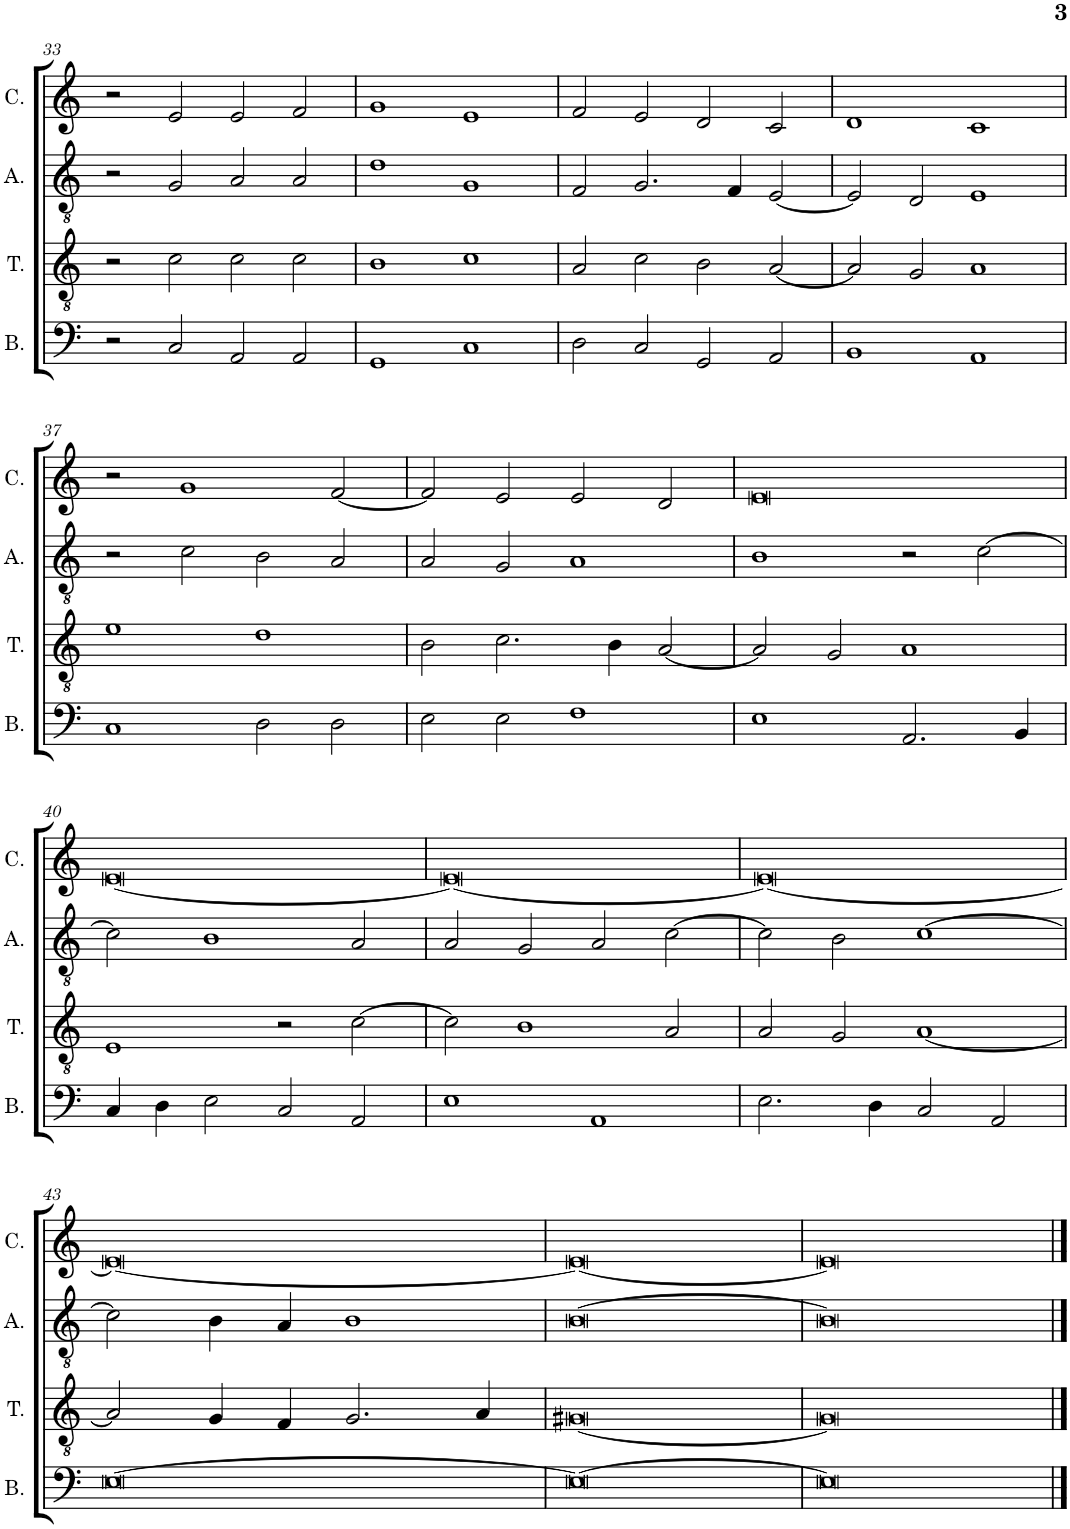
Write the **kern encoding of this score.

**kern	**kern	**kern	**kern
*part4	*part3	*part2	*part1
*staff4	*staff3	*staff2	*staff1
*I"Bassus	*I"Tenor	*I"Altus	*I"Cantus
*I'B.	*I'T.	*I'A.	*I'C.
!!LO:PB:g=z
*clefF4	*clefGv2	*clefGv2	*clefG2
*k[]	*k[]	*k[]	*k[]
*M2/1	*M2/1	*M2/1	*M2/1
=33	=33	=33	=33
2r	2r	2r	2r
2C/	2c\	2G/	2e/
2AA/	2c\	2A/	2e/
2AA/	2c\	2A/	2f/
=34	=34	=34	=34
1GG	1B	1d	1g
1C	1c	1G	1e
=35	=35	=35	=35
2D\	2A/	2F/	2f/
2C/	2c\	2.G/	2e/
2GG/	2B\	.	2d/
.	.	4F/	.
2AA/	[2A/	[2E/	2c/
=36	=36	=36	=36
1BB	2A/]	2E/]	1d
.	2G/	2D/	.
1AA	1A	1E	1c
!!LO:LB:g=z
=37	=37	=37	=37
1C	1e	2r	2r
.	.	2c\	1g
2D\	1d	2B\	.
2D\	.	2A/	[2f/
=38	=38	=38	=38
2E\	2B\	2A/	2f/]
2E\	2.c\	2G/	2e/
1F	.	1A	2e/
.	4B\	.	.
.	[2A/	.	2d/
=39	=39	=39	=39
1E	2A/]	1B	0e
.	2G/	.	.
2.AA/	1A	2r	.
.	.	[2c\	.
4BB/	.	.	.
!!LO:LB:g=z
=40	=40	=40	=40
4C/	1E	2c\]	[0e
4D\	.	.	.
2E\	.	1B	.
2C/	2r	.	.
2AA/	[2c\	2A/	.
=41	=41	=41	=41
1E	2c\]	2A/	0e_
.	1B	2G/	.
1AA	.	2A/	.
.	2A/	[2c\	.
=42	=42	=42	=42
2.E\	2A/	2c\]	0e_
.	2G/	2B\	.
4D\	.	.	.
2C/	[1A	[1c	.
2AA/	.	.	.
!!LO:LB:g=z
=43	=43	=43	=43
[0E	2A/]	2c\]	0e_
.	4G/	4B\	.
.	4F/	4A/	.
.	2.G/	1B	.
.	4A/	.	.
=44	=44	=44	=44
0E_	[0G#X	[0B	0e_
=45	=45	=45	=45
0E]	0G#]	0B]	0e]
==	==	==	==
*-	*-	*-	*-
